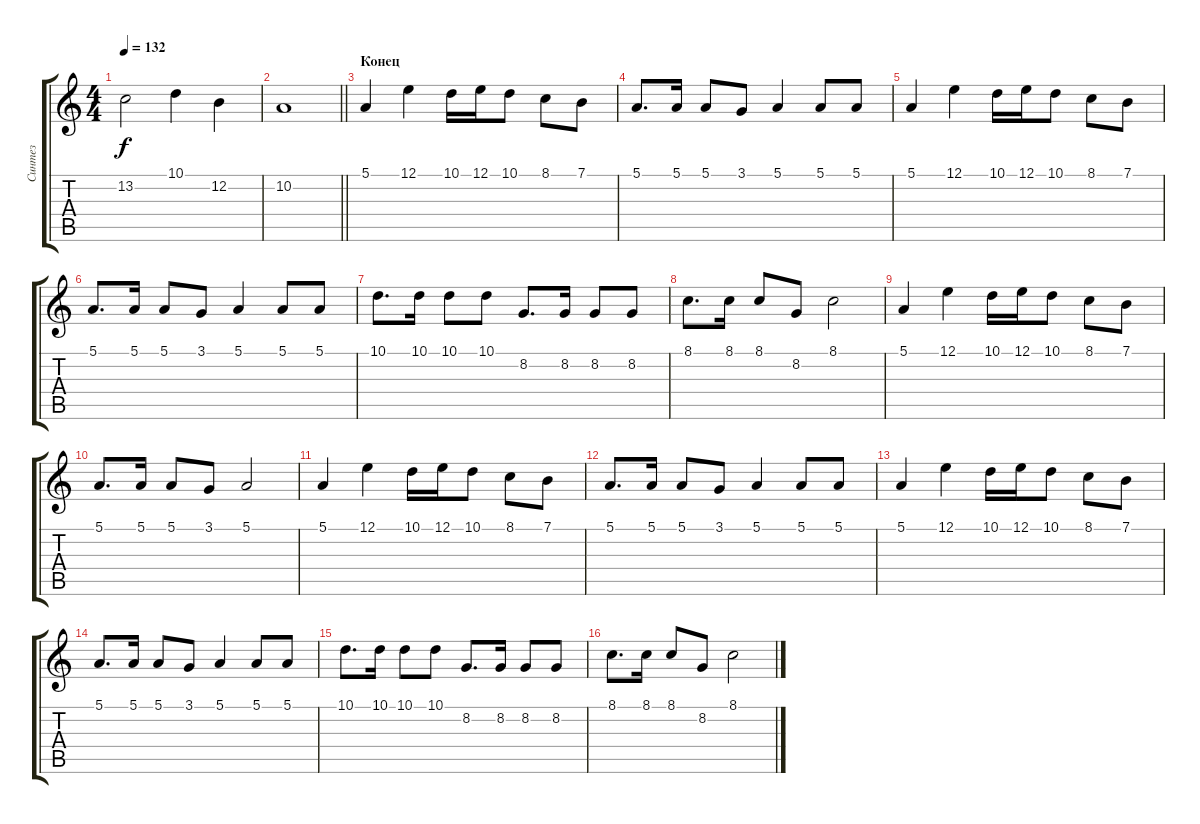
\track ("Синтез" "Синтез") {instrument sopranosax}
\staff {score tabs}
\tuning (E4 B3 G3 D3 A2 E2) {hide}
\ts (4 4)
\tempo 132
\clef g2
\ks c
13.2.2{dy f} 10.1.4 12.2.4 |
\barLineRight lightlight
10.2.1 |
\section ("" "Конец")
5.1.4 12.1.4 10.1.16 12.1.16 10.1.8 8.1.8 7.1.8 |
5.1.8{d} 5.1.16 5.1.8 3.1.8 5.1.4 5.1.8 5.1.8 |
5.1.4 12.1.4 10.1.16 12.1.16 10.1.8 8.1.8 7.1.8 |
5.1.8{d} 5.1.16 5.1.8 3.1.8 5.1.4 5.1.8 5.1.8 |
10.1.8{d} 10.1.16 10.1.8 10.1.8 8.2.8{d} 8.2.16 8.2.8 8.2.8 |
8.1.8{d} 8.1.16 8.1.8 8.2.8 8.1.2 |
5.1.4 12.1.4 10.1.16 12.1.16 10.1.8 8.1.8 7.1.8 |
5.1.8{d} 5.1.16 5.1.8 3.1.8 5.1.2 |
5.1.4 12.1.4 10.1.16 12.1.16 10.1.8 8.1.8 7.1.8 |
5.1.8{d} 5.1.16 5.1.8 3.1.8 5.1.4 5.1.8 5.1.8 |
5.1.4 12.1.4 10.1.16 12.1.16 10.1.8 8.1.8 7.1.8 |
5.1.8{d} 5.1.16 5.1.8 3.1.8 5.1.4 5.1.8 5.1.8 |
10.1.8{d} 10.1.16 10.1.8 10.1.8 8.2.8{d} 8.2.16 8.2.8 8.2.8 |
8.1.8{d} 8.1.16 8.1.8 8.2.8 8.1.2
